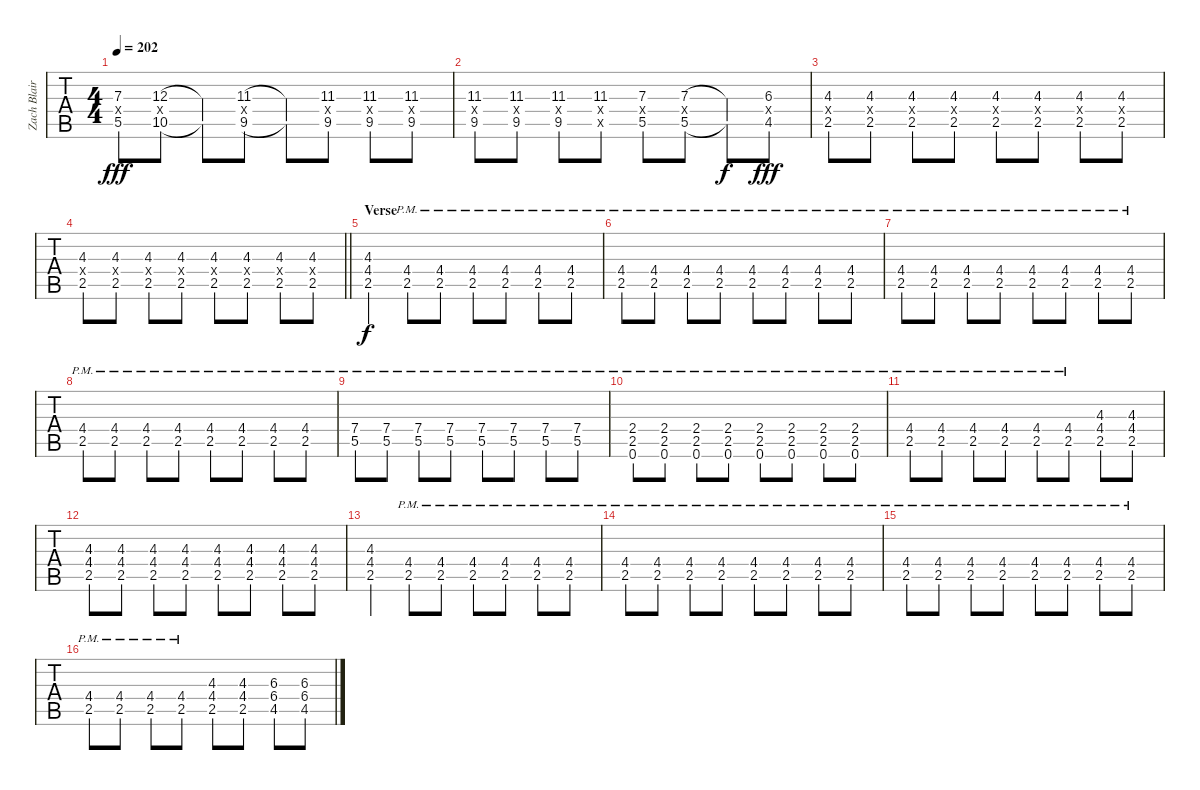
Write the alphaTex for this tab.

\track ("Zach Blair - Guitar One" "Zach Blair") {instrument electricguitarclean}
\staff {tabs}
\tuning (E4 B3 G3 D3 A2 E2) {hide}
\ts (4 4)
\tempo 202
\clef g2
\ks c
(7.3 5.4{x} 5.5).8{dy fff} (12.3 10.4{x} 10.5).8 (12.3{t} 10.5{t}).8 (11.3 9.4{x} 9.5).8 (11.3{t} 9.5{t}).8 (11.3 9.4{x} 9.5).8 (11.3 9.4{x} 9.5).8 (11.3 9.4{x} 9.5).8 |
(11.3 9.4{x} 9.5).8 (11.3 9.4{x} 9.5).8 (11.3 9.4{x} 9.5).8 (11.3 9.4{x} 9.5{x}).8 (7.3 5.4{x} 5.5).8 (7.3 5.4{x} 5.5).8 (7.3{t} 5.5{t}).8{dy f} (6.3 4.4{x} 4.5).8{dy fff} |
(4.3 4.4{x} 2.5).8 (4.3 4.4{x} 2.5).8 (4.3 4.4{x} 2.5).8 (4.3 4.4{x} 2.5).8 (4.3 4.4{x} 2.5).8 (4.3 4.4{x} 2.5).8 (4.3 4.4{x} 2.5).8 (4.3 4.4{x} 2.5).8 |
\barLineRight lightlight
(4.3 4.4{x} 2.5).8 (4.3 4.4{x} 2.5).8 (4.3 4.4{x} 2.5).8 (4.3 4.4{x} 2.5).8 (4.3 4.4{x} 2.5).8 (4.3 4.4{x} 2.5).8 (4.3 4.4{x} 2.5).8 (4.3 4.4{x} 2.5).8 |
\section ("" "Verse")
(4.3 4.4 2.5).4{dy f balance 0} (4.4{pm} 2.5{pm}).8 (4.4{pm} 2.5{pm}).8 (4.4{pm} 2.5{pm}).8 (4.4{pm} 2.5{pm}).8 (4.4{pm} 2.5{pm}).8 (4.4{pm} 2.5{pm}).8 |
(4.4{pm} 2.5{pm}).8 (4.4{pm} 2.5{pm}).8 (4.4{pm} 2.5{pm}).8 (4.4{pm} 2.5{pm}).8 (4.4{pm} 2.5{pm}).8 (4.4{pm} 2.5{pm}).8 (4.4{pm} 2.5{pm}).8 (4.4{pm} 2.5{pm}).8 |
(4.4{pm} 2.5{pm}).8 (4.4{pm} 2.5{pm}).8 (4.4{pm} 2.5{pm}).8 (4.4{pm} 2.5{pm}).8 (4.4{pm} 2.5{pm}).8 (4.4{pm} 2.5{pm}).8 (4.4{pm} 2.5{pm}).8 (4.4{pm} 2.5{pm}).8 |
(4.4{pm} 2.5{pm}).8 (4.4{pm} 2.5{pm}).8 (4.4{pm} 2.5{pm}).8 (4.4{pm} 2.5{pm}).8 (4.4{pm} 2.5{pm}).8 (4.4{pm} 2.5{pm}).8 (4.4{pm} 2.5{pm}).8 (4.4{pm} 2.5{pm}).8 |
(7.4{pm} 5.5{pm}).8 (7.4{pm} 5.5{pm}).8 (7.4{pm} 5.5{pm}).8 (7.4{pm} 5.5{pm}).8 (7.4{pm} 5.5{pm}).8 (7.4{pm} 5.5{pm}).8 (7.4{pm} 5.5{pm}).8 (7.4{pm} 5.5{pm}).8 |
(2.4{pm} 2.5{pm} 0.6{pm}).8 (2.4{pm} 2.5{pm} 0.6{pm}).8 (2.4{pm} 2.5{pm} 0.6{pm}).8 (2.4{pm} 2.5{pm} 0.6{pm}).8 (2.4{pm} 2.5{pm} 0.6{pm}).8 (2.4{pm} 2.5{pm} 0.6{pm}).8 (2.4{pm} 2.5{pm} 0.6{pm}).8 (2.4{pm} 2.5{pm} 0.6{pm}).8 |
(4.4{pm} 2.5{pm}).8 (4.4{pm} 2.5{pm}).8 (4.4{pm} 2.5{pm}).8 (4.4{pm} 2.5{pm}).8 (4.4{pm} 2.5{pm}).8 (4.4{pm} 2.5{pm}).8 (4.3 4.4 2.5).8 (4.3 4.4 2.5).8 |
(4.3 4.4 2.5).8 (4.3 4.4 2.5).8 (4.3 4.4 2.5).8 (4.3 4.4 2.5).8 (4.3 4.4 2.5).8 (4.3 4.4 2.5).8 (4.3 4.4 2.5).8 (4.3 4.4 2.5).8 |
(4.3 4.4 2.5).4 (4.4{pm} 2.5{pm}).8 (4.4{pm} 2.5{pm}).8 (4.4{pm} 2.5{pm}).8 (4.4{pm} 2.5{pm}).8 (4.4{pm} 2.5{pm}).8 (4.4{pm} 2.5{pm}).8 |
(4.4{pm} 2.5{pm}).8 (4.4{pm} 2.5{pm}).8 (4.4{pm} 2.5{pm}).8 (4.4{pm} 2.5{pm}).8 (4.4{pm} 2.5{pm}).8 (4.4{pm} 2.5{pm}).8 (4.4{pm} 2.5{pm}).8 (4.4{pm} 2.5{pm}).8 |
(4.4{pm} 2.5{pm}).8 (4.4{pm} 2.5{pm}).8 (4.4{pm} 2.5{pm}).8 (4.4{pm} 2.5{pm}).8 (4.4{pm} 2.5{pm}).8 (4.4{pm} 2.5{pm}).8 (4.4{pm} 2.5{pm}).8 (4.4{pm} 2.5{pm}).8 |
(4.4{pm} 2.5{pm}).8 (4.4{pm} 2.5{pm}).8 (4.4{pm} 2.5{pm}).8 (4.4{pm} 2.5{pm}).8 (4.3 4.4 2.5).8 (4.3 4.4 2.5).8 (6.3 6.4 4.5).8 (6.3 6.4 4.5).8
